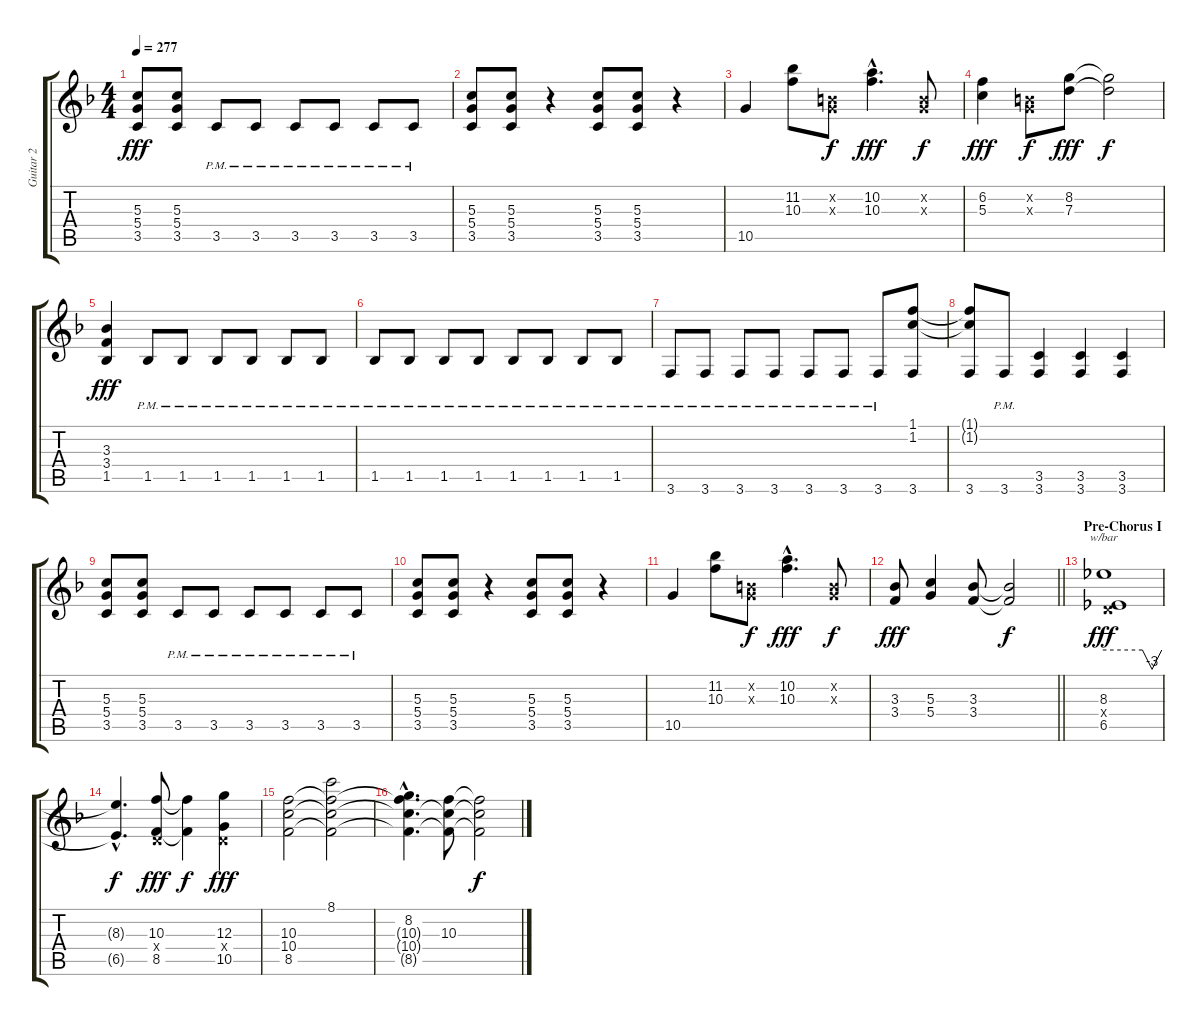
\track ("Guitar 2" "Guitar 2") {instrument distortionguitar}
\staff {score tabs}
\tuning (E4 B3 G3 D3 A2 D2) {hide}
\ts (4 4)
\tempo 277
\clef g2
\ks f
(5.3 5.4 3.5).8{dy fff} (5.3 5.4 3.5).8 3.5{pm}.8 3.5{pm}.8 3.5{pm}.8 3.5{pm}.8 3.5{pm}.8 3.5{pm}.8 |
(5.3 5.4 3.5).8 (5.3 5.4 3.5).8 r.4 (5.3 5.4 3.5).8 (5.3 5.4 3.5).8 r.4 |
10.5.4 (11.2 10.3).8 (0.2{x} 0.3{x}).8{dy f} (10.2{hac} 10.3{hac}).4{d dy fff} (0.2{x} 0.3{x}).8{dy f} |
(6.2 5.3).4{dy fff} (0.2{x} 0.3{x}).8{dy f} (8.2 7.3).8{dy fff} (8.2{t} 7.3{t}).2{dy f} |
(3.3 3.4 1.5).4{dy fff} 1.5{pm}.8 1.5{pm}.8 1.5{pm}.8 1.5{pm}.8 1.5{pm}.8 1.5{pm}.8 |
1.5{pm}.8 1.5{pm}.8 1.5{pm}.8 1.5{pm}.8 1.5{pm}.8 1.5{pm}.8 1.5{pm}.8 1.5{pm}.8 |
3.6{pm}.8 3.6{pm}.8 3.6{pm}.8 3.6{pm}.8 3.6{pm}.8 3.6{pm}.8 3.6{pm}.8 (1.1 1.2 3.6).8 |
(1.1{t} 1.2{t} 3.6).8 3.6{pm}.8 (3.5 3.6).4 (3.5 3.6).4 (3.5 3.6).4 |
(5.3 5.4 3.5).8 (5.3 5.4 3.5).8 3.5{pm}.8 3.5{pm}.8 3.5{pm}.8 3.5{pm}.8 3.5{pm}.8 3.5{pm}.8 |
(5.3 5.4 3.5).8 (5.3 5.4 3.5).8 r.4 (5.3 5.4 3.5).8 (5.3 5.4 3.5).8 r.4 |
10.5.4 (11.2 10.3).8 (0.2{x} 0.3{x}).8{dy f} (10.2{hac} 10.3{hac}).4{d dy fff} (0.2{x} 0.3{x}).8{dy f} |
\barLineRight lightlight
(3.3 3.4).8{dy fff} (5.3 5.4).4 (3.3 3.4).8 (3.3{t} 3.4{t}).2{dy f} |
\section ("" "Pre-Chorus I")
(8.3 0.4{x} 6.5).1{tbe (custom default 0 0 40 0 50 -12 60 0) dy fff} |
(8.3{hac t} 6.5{hac t}).4{d dy f} (10.3 0.4{x} 8.5).8{dy fff} (10.3{t} 8.5{t}).4{dy f} (12.3 0.4{x} 10.5).4{dy fff} |
(10.3 10.4 8.5).2 (8.1 10.3{t} 10.4{t} 8.5{t}).2 |
(8.2{hac} 10.3{hac t} 10.4{hac t} 8.5{hac t}).4{d} (10.3 10.4{t} 8.5{t}).8 (10.3{t} 10.4{t} 8.5{t}).2{dy f}
